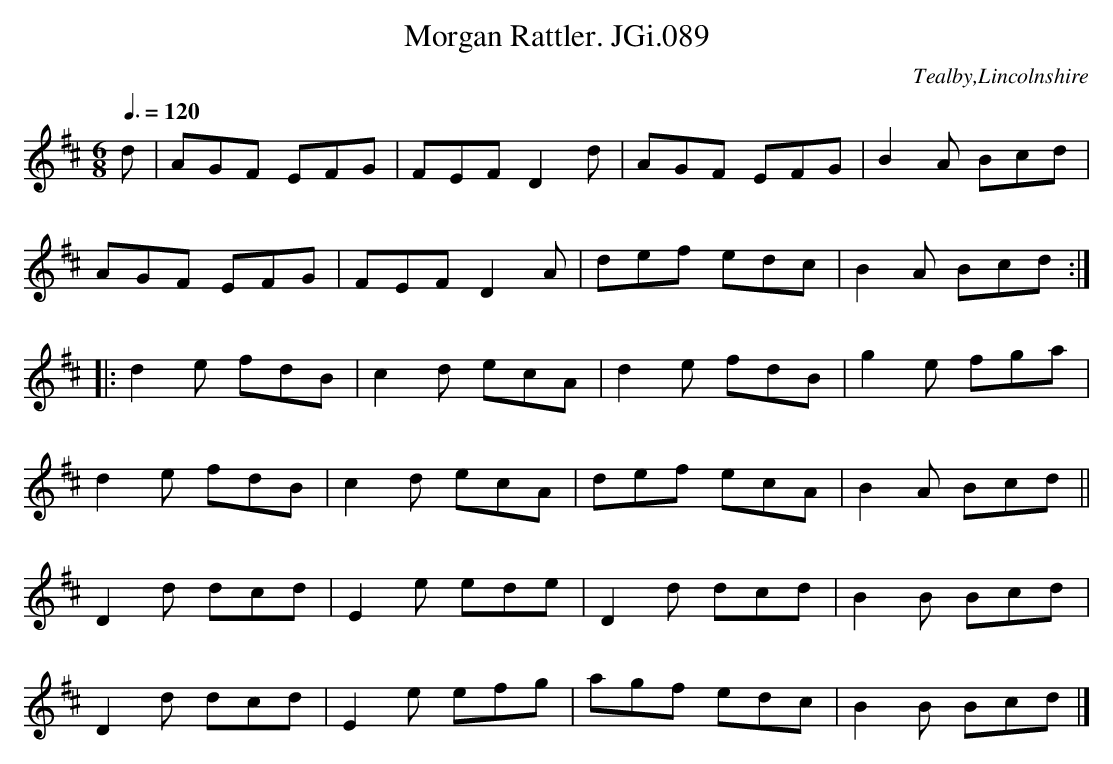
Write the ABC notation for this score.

X:1
T:Morgan Rattler. JGi.089
L:1/8
M:6/8
O:Tealby,Lincolnshire
Q:3/8=120
K:D
d|AGF EFG|FEFD2d|AGF EFG|B2A Bcd|
AGF EFG|FEF D2A|def edc|B2A Bcd:|
|:d2e fdB|c2d ecA|d2e fdB|g2e fga|
d2e fdB|c2d ecA|def ecA|B2A Bcd||
D2d dcd|E2e ede|D2d dcd|B2B Bcd|
D2d dcd|E2e efg|agf edc|B2B Bcd|]
